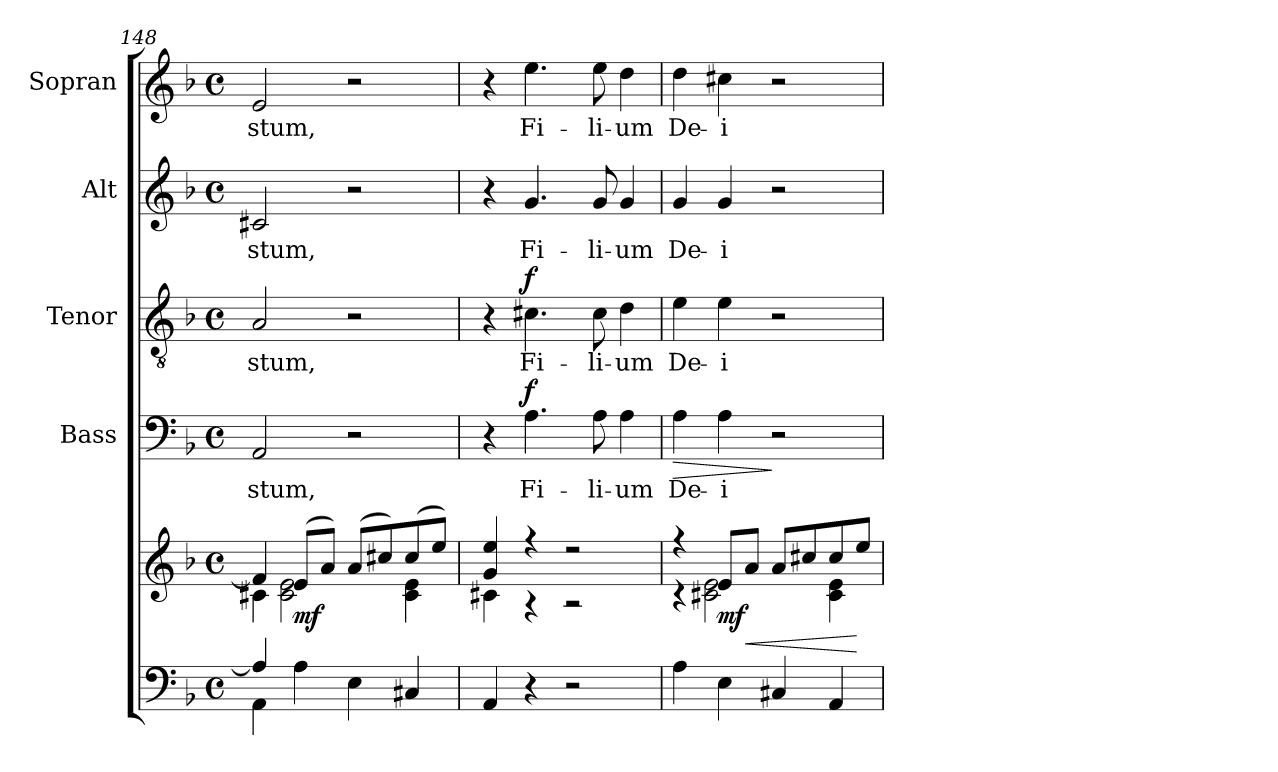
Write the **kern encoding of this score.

**kern	**kern	**dynam	**kern	**text	**dynam	**kern	**text	**dynam	**kern	**text	**kern	**text
*part5	*part5	*part5	*part4	*part4	*part4	*part3	*part3	*part3	*part2	*part2	*part1	*part1
*staff6	*staff5	*staff5/6	*staff4	*staff4	*staff4	*staff3	*staff3	*staff3	*staff2	*staff2	*staff1	*staff1
*	*	*	*I"Bass	*	*	*I"Tenor	*	*	*I"Alt	*	*I"Sopran	*
*	*	*	*I'B.	*	*	*I'T.	*	*	*I'A.	*	*I'S.	*
*clefF4	*clefG2	*	*clefF4	*	*	*clefGv2	*	*	*clefG2	*	*clefG2	*
*k[b-]	*k[b-]	*	*k[b-]	*	*	*k[b-]	*	*	*k[b-]	*	*k[b-]	*
*F:	*F:	*	*F:	*	*	*F:	*	*	*F:	*	*F:	*
*M4/4	*M4/4	*	*M4/4	*	*	*M4/4	*	*	*M4/4	*	*M4/4	*
*met(c)	*met(c)	*	*met(c)	*	*	*met(c)	*	*	*met(c)	*	*met(c)	*
=148	=148	=148	=148	=148	=148	=148	=148	=148	=148	=148	=148	=148
*^	*^	*	*	*	*	*	*	*	*	*	*	*
!	!	!	!	!	!	!LO:LY:b	!	!	!LO:LY:b	!	!	!LO:LY:b	!	!LO:LY:b
4A/]	4AA\	4f/]	4c#X\	.	2AA/	-stum,	.	2A/	-stum,	.	2c#X/	-stum,	2e/	-stum,
!	!	!	!	!LO:DY:b	!	!	!	!	!	!	!	!	!	!
2.ryy	4A\	(>8e/L	2c#\ 2e\	mf	.	.	.	.	.	.	.	.	.	.
.	.	8a/J)	.	.	.	.	.	.	.	.	.	.	.	.
.	4E\	(>8a/L	.	.	2r	.	.	2r	.	.	2r	.	2r	.
.	.	8cc#X/)	.	.	.	.	.	.	.	.	.	.	.	.
.	4C#X/	(>8cc#/	4c#\ 4e\	.	.	.	.	.	.	.	.	.	.	.
.	.	8ee/J)	.	.	.	.	.	.	.	.	.	.	.	.
*v	*v	*	*	*	*	*	*	*	*	*	*	*	*	*
!!LO:PB:g=z
=149	=149	=149	=149	=149	=149	=149	=149	=149	=149	=149	=149	=149	=149
4AA/	4g/ 4ee/	4c#X\	.	4r	.	.	4r	.	.	4r	.	4r	.
!	!	!	!	!	!LO:LY:b	!LO:DY:a	!	!LO:LY:b	!LO:DY:a	!	!LO:LY:b	!	!LO:LY:b
4r	4r	4r	.	4.A\	Fi-	f	4.c#X\	Fi-	f	4.g/	Fi-	4.ee\	Fi-
2r	2r	2r	.	.	.	.	.	.	.	.	.	.	.
!	!	!	!	!	!LO:LY:b	!	!	!LO:LY:b	!	!	!LO:LY:b	!	!LO:LY:b
.	.	.	.	8A\	-li-	.	8c#\	-li-	.	8g/	-li-	8ee\	-li-
!	!	!	!	!	!LO:LY:b	!	!	!LO:LY:b	!	!	!LO:LY:b	!	!LO:LY:b
.	.	.	.	4A\	-um	.	4d\	-um	.	4g/	-um	4dd\	-um
=150	=150	=150	=150	=150	=150	=150	=150	=150	=150	=150	=150	=150	=150
!	!	!	!	!	!LO:LY:b	!LO:HP:b	!	!LO:LY:b	!	!	!LO:LY:b	!	!LO:LY:b
4A\	4r	4r	.	4A\	De-	>	4e\	De-	.	4g/	De-	4dd\	De-
!	!	!	!LO:DY:b	!	!LO:LY:b	!	!	!LO:LY:b	!	!	!LO:LY:b	!	!LO:LY:b
4E\	8e/L	2c#X\ 2e\	mf	4A\	-i	.	4e\	-i	.	4g/	-i	4cc#X\	-i
!	!	!	!LO:HP:b	!	!	!	!	!	!	!	!	!	!
.	8a/J	.	<	.	.	.	.	.	.	.	.	.	.
4C#X/	8a/L	.	.	2r	.	]	2r	.	.	2r	.	2r	.
.	8cc#X/	.	.	.	.	.	.	.	.	.	.	.	.
4AA/	8cc#/	4c#\ 4e\	.	.	.	.	.	.	.	.	.	.	.
.	8ee/J	.	[	.	.	.	.	.	.	.	.	.	.
*	*v	*v	*	*	*	*	*	*	*	*	*	*	*
=	=	=	=	=	=	=	=	=	=	=	=	=
*-	*-	*-	*-	*-	*-	*-	*-	*-	*-	*-	*-	*-
